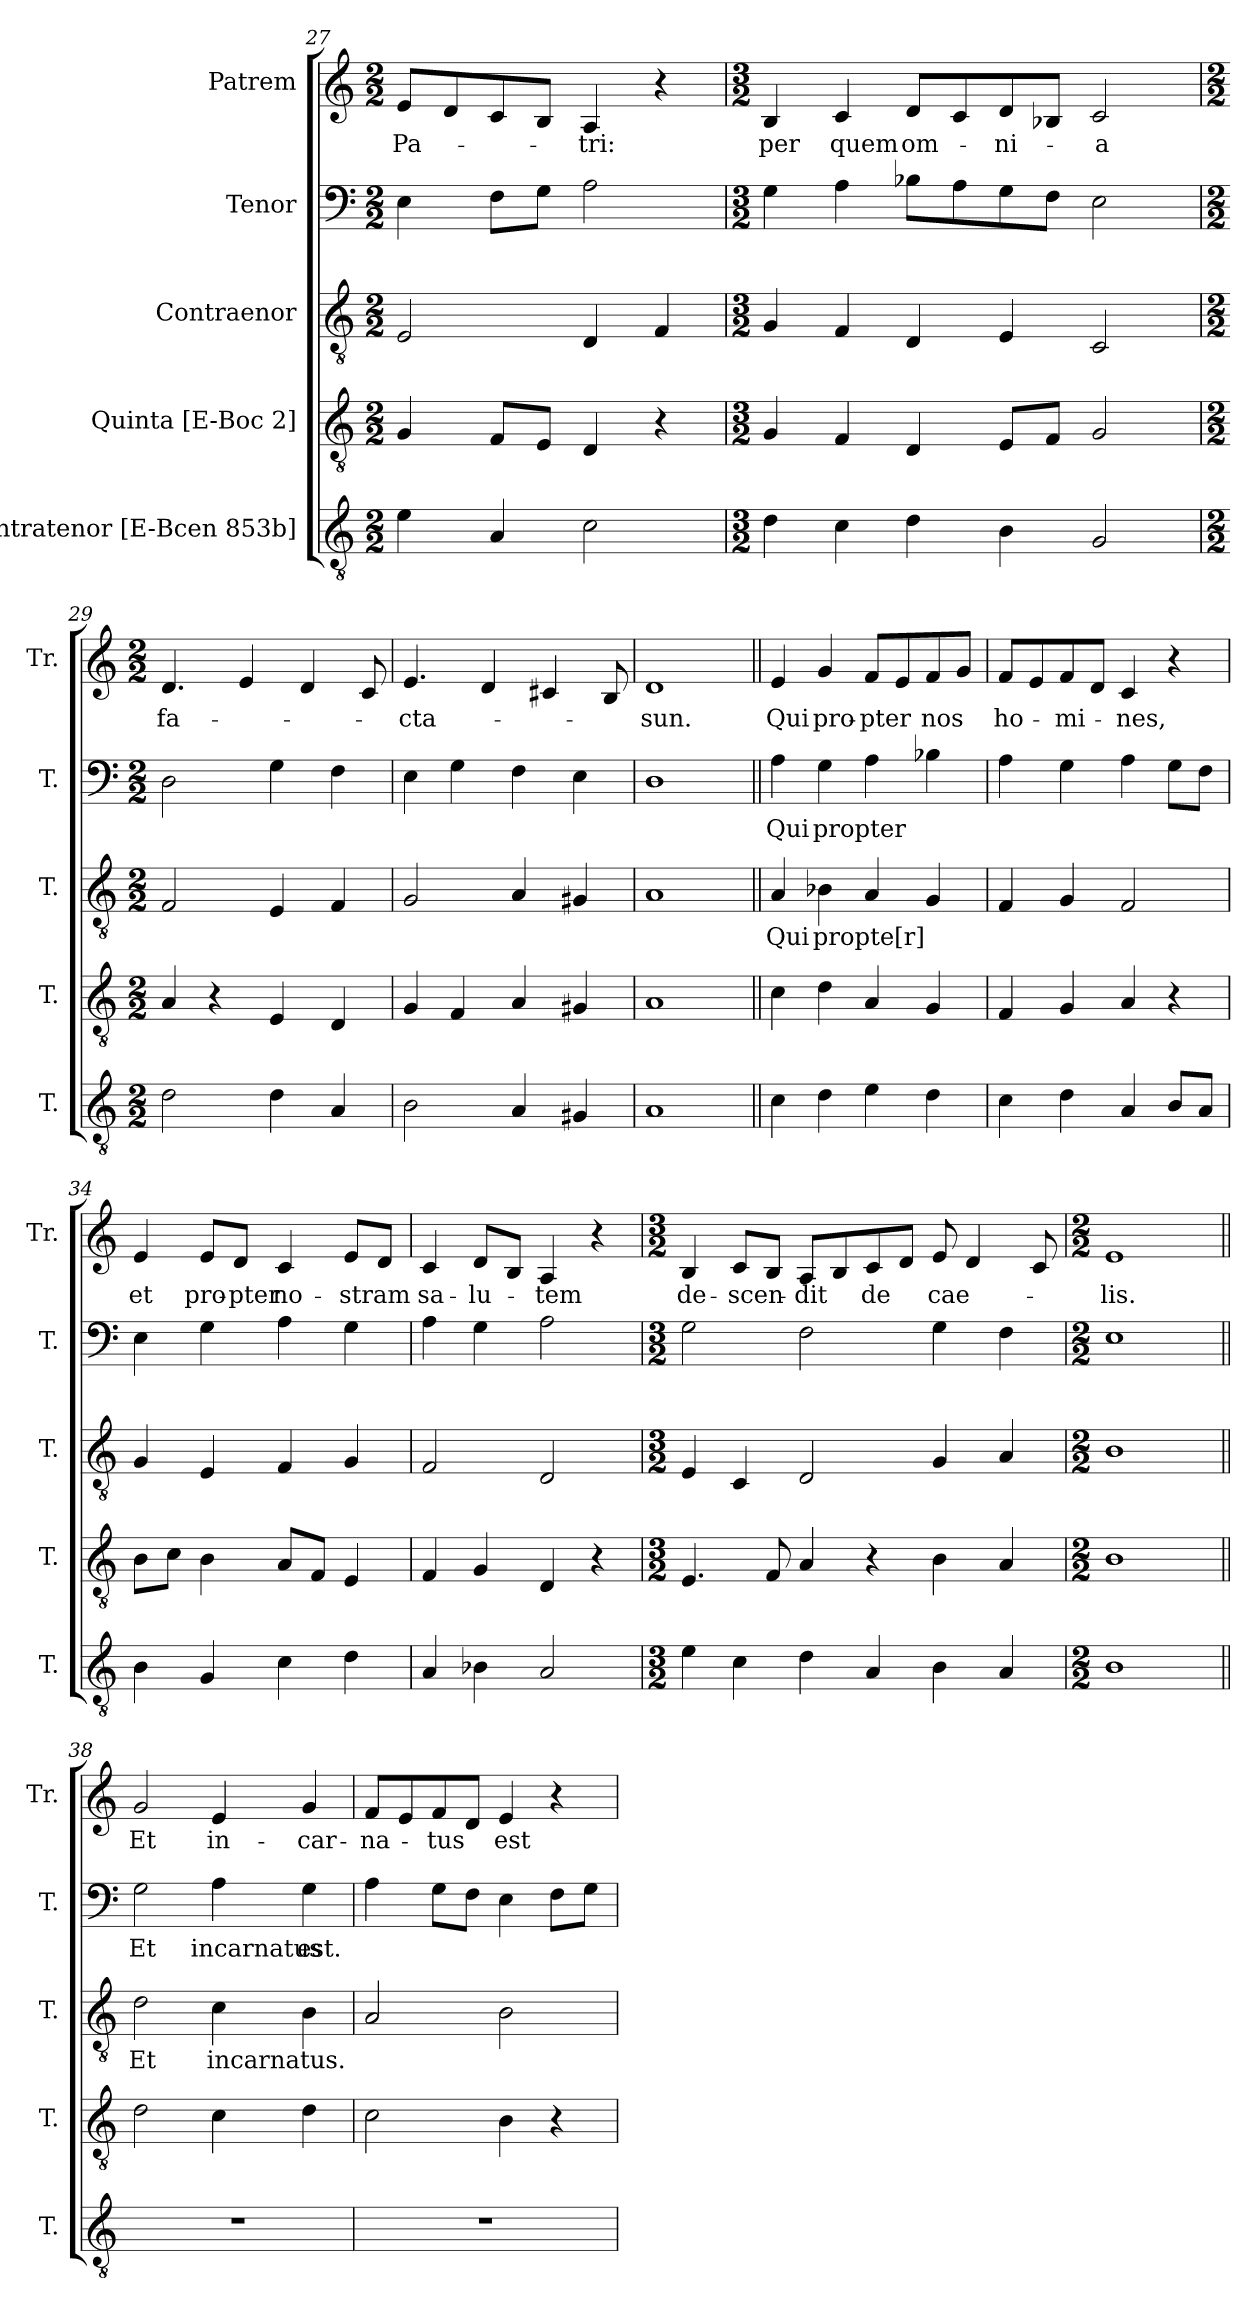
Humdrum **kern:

**kern	**kern	**kern	**text	**kern	**text	**kern	**text
*part5	*part4	*part3	*part3	*part2	*part2	*part1	*part1
*staff5	*staff4	*staff3	*staff3	*staff2	*staff2	*staff1	*staff1
*I"Contratenor [E-Bcen 853b]	*I"Quinta [E-Boc 2]	*I"Contraenor	*	*I"Tenor	*	*I"Patrem	*
*I'T.	*I'T.	*I'T.	*	*I'T.	*	*I'Tr.	*
*clefGv2	*clefGv2	*clefGv2	*	*clefF4	*	*clefG2	*
*ITrd7c12	*ITrd7c12	*ITrd7c12	*	*ITrd7c12	*	*	*
*k[]	*k[]	*k[]	*	*k[]	*	*k[]	*
*C:	*C:	*C:	*	*C:	*	*C:	*
*M2/2	*M2/2	*M2/2	*	*M2/2	*	*M2/2	*
=27	=27	=27	=27	=27	=27	=27	=27
!	!	!	!	!	!	!	!LO:LY:b:color=#000000
4Ei\	4GGi/	2EEi/	.	4EEi\	.	8ei/L	Pa-
.	.	.	.	.	.	8di/	.
4AAi/	8FFi/L	.	.	8FFi\L	.	8ci/	.
.	8EEi/J	.	.	8GGi\J	.	8Bi/J	.
!	!	!	!	!	!	!	!LO:LY:b:color=#000000
2Ci\	4DDi/	4DDi/	.	2AAi\	.	4Ai/	-tri:
.	4r	4FFi/	.	.	.	4r	.
=28	=28	=28	=28	=28	=28	=28	=28
*M3/2	*M3/2	*M3/2	*	*M3/2	*	*M3/2	*
!	!	!	!	!	!	!	!LO:LY:b:color=#000000
4Di\	4GGi/	4GGi/	.	4GGi\	.	4Bi/	per
!	!	!	!	!	!	!	!LO:LY:b:color=#000000
4Ci\	4FFi/	4FFi/	.	4AAi\	.	4ci/	quem
!	!	!	!	!	!	!	!LO:LY:b:color=#000000
4Di\	4DDi/	4DDi/	.	8BB-Xi\L	.	8di/L	om-
.	.	.	.	8AAi\	.	8ci/	.
!	!	!	!	!	!	!	!LO:LY:b:color=#000000
4BBi\	8EEi/L	4EEi/	.	8GGi\	.	8di/	-ni-
.	8FFi/J	.	.	8FFi\J	.	8B-Xi/J	.
!	!	!	!	!	!	!	!LO:LY:b:color=#000000
2GGi/	2GGi/	2CCi/	.	2EEi\	.	2ci/	-a
=29	=29	=29	=29	=29	=29	=29	=29
*M2/2	*M2/2	*M2/2	*	*M2/2	*	*M2/2	*
!	!	!	!	!	!	!	!LO:LY:b:color=#000000
2Di\	4AAi/	2FFi/	.	2DDi\	.	4.di/	fa-
.	4r	.	.	.	.	.	.
.	.	.	.	.	.	4ei/	.
4Di\	4EEi/	4EEi/	.	4GGi\	.	.	.
.	.	.	.	.	.	4di/	.
4AAi/	4DDi/	4FFi/	.	4FFi\	.	.	.
.	.	.	.	.	.	8ci/L	.
!!LO:LB:g=z
=30	=30	=30	=30	=30	=30	=30	=30
!	!	!	!	!	!	!	!LO:LY:b:color=#000000
2BBi\	4GGi/	2GGi/	.	4EEi\	.	4.ei/	-cta-
.	4FFi/	.	.	4GGi\	.	.	.
.	.	.	.	.	.	4di/	.
4AAi/	4AAi/	4AAi/	.	4FFi\	.	.	.
.	.	.	.	.	.	4c#Xi/	.
4GG#Xi/	4GG#Xi/	4GG#Xi/	.	4EEi\	.	.	.
.	.	.	.	.	.	8Bi/L	.
=31	=31	=31	=31	=31	=31	=31	=31
!	!	!	!	!	!	!	!LO:LY:b:color=#000000
1AAi/	1AAi/	1AAi/	.	1DDi\	.	1di/	-sun.
=32||	=32||	=32||	=32||	=32||	=32||	=32||	=32||
!	!	!	!LO:LY:b:color=#000000	!	!LO:LY:b:color=#000000	!	!LO:LY:b:color=#000000
4Ci\	4Ci\	4AAi/	Qui	4AAi\	Qui	4ei/	Qui
!	!	!	!LO:LY:b:color=#000000	!	!LO:LY:b:color=#000000	!	!LO:LY:b:color=#000000
4Di\	4Di\	4BB-Xi\	propte[r]	4GGi\	propter	4gi/	pro-
!	!	!	!	!	!	!	!LO:LY:b:color=#000000
4Ei\	4AAi/	4AAi/	.	4AAi\	.	8fi/L	-pter
.	.	.	.	.	.	8ei/	.
!	!	!	!	!	!	!	!LO:LY:b:color=#000000
4Di\	4GGi/	4GGi/	.	4BB-Xi\	.	8fi/	nos
.	.	.	.	.	.	8gi/J	.
=33	=33	=33	=33	=33	=33	=33	=33
!	!	!	!	!	!	!	!LO:LY:b:color=#000000
4Ci\	4FFi/	4FFi/	.	4AAi\	.	8fi/L	ho-
.	.	.	.	.	.	8ei/	.
!	!	!	!	!	!	!	!LO:LY:b:color=#000000
4Di\	4GGi/	4GGi/	.	4GGi\	.	8fi/	-mi-
.	.	.	.	.	.	8di/J	.
!	!	!	!	!	!	!	!LO:LY:b:color=#000000
4AAi/	4AAi/	2FFi/	.	4AAi\	.	4ci/	-nes,
8BBi/L	4r	.	.	8GGi\L	.	4r	.
8AAi/J	.	.	.	8FFi\J	.	.	.
=34	=34	=34	=34	=34	=34	=34	=34
!	!	!	!	!	!	!	!LO:LY:b:color=#000000
4BBi\	8BBi\L	4GGi/	.	4EEi\	.	4ei/	et
.	8Ci\J	.	.	.	.	.	.
!	!	!	!	!	!	!	!LO:LY:b:color=#000000
4GGi/	4BBi\	4EEi/	.	4GGi\	.	8ei/L	pro-
!	!	!	!	!	!	!	!LO:LY:b:color=#000000
.	.	.	.	.	.	8di/J	-pter
!	!	!	!	!	!	!	!LO:LY:b:color=#000000
4Ci\	8AAi/L	4FFi/	.	4AAi\	.	4ci/	no-
.	8FFi/J	.	.	.	.	.	.
!	!	!	!	!	!	!	!LO:LY:b:color=#000000
4Di\	4EEi/	4GGi/	.	4GGi\	.	8ei/L	-stram
.	.	.	.	.	.	8di/J	.
!!LO:PB:g=z
=35	=35	=35	=35	=35	=35	=35	=35
!	!	!	!	!	!	!	!LO:LY:b:color=#000000
4AAi/	4FFi/	2FFi/	.	4AAi\	.	4ci/	sa-
!	!	!	!	!	!	!	!LO:LY:b:color=#000000
4BB-Xi\	4GGi/	.	.	4GGi\	.	8di/L	-lu-
.	.	.	.	.	.	8Bi/J	.
!	!	!	!	!	!	!	!LO:LY:b:color=#000000
2AAi/	4DDi/	2DDi/	.	2AAi\	.	4Ai/	-tem
.	4r	.	.	.	.	4r	.
=36	=36	=36	=36	=36	=36	=36	=36
*M3/2	*M3/2	*M3/2	*	*M3/2	*	*M3/2	*
!	!	!	!	!	!	!	!LO:LY:b:color=#000000
4Ei\	4.EEi/	4EEi/	.	2GGi\	.	4Bi/	de-
!	!	!	!	!	!	!	!LO:LY:b:color=#000000
4Ci\	.	4CCi/	.	.	.	8ci/L	-scen-
.	8FFi/L	.	.	.	.	8Bi/J	.
!	!	!	!	!	!	!	!LO:LY:b:color=#000000
4Di\	4AAi/	2DDi/	.	2FFi\	.	8Ai/L	-dit
.	.	.	.	.	.	8Bi/	.
!	!	!	!	!	!	!	!LO:LY:b:color=#000000
4AAi/	4r	.	.	.	.	8ci/	de
.	.	.	.	.	.	8di/J	.
!	!	!	!	!	!	!	!LO:LY:b:color=#000000
4BBi\	4BBi\	4GGi/	.	4GGi\	.	8ei/L	cae-
.	.	.	.	.	.	4di/	.
4AAi/	4AAi/	4AAi/	.	4FFi\	.	.	.
.	.	.	.	.	.	8ci/L	.
=37	=37	=37	=37	=37	=37	=37	=37
*M2/2	*M2/2	*M2/2	*	*M2/2	*	*M2/2	*
!	!	!	!	!	!	!	!LO:LY:b:color=#000000
1BBi\	1BBi\	1BBi\	.	1EEi\	.	1ei/	-lis.
=38||	=38||	=38||	=38||	=38||	=38||	=38||	=38||
!	!	!	!LO:LY:b:color=#000000	!	!LO:LY:b:color=#000000	!	!LO:LY:b:color=#000000
1r	2Di\	2Di\	Et	2GGi\	Et	2gi/	Et
!	!	!	!LO:LY:b:color=#000000	!	!LO:LY:b:color=#000000	!	!LO:LY:b:color=#000000
.	4Ci\	4Ci\	incarnatus.	4AAi\	incarnatus	4ei/	in-
!	!	!	!	!	!LO:LY:b:color=#000000	!	!LO:LY:b:color=#000000
.	4Di\	4BBi\	.	4GGi\	est.	4gi/	-car-
=39	=39	=39	=39	=39	=39	=39	=39
!	!	!	!	!	!	!	!LO:LY:b:color=#000000
1r	2Ci\	2AAi/	.	4AAi\	.	8fi/L	-na-
.	.	.	.	.	.	8ei/	.
!	!	!	!	!	!	!	!LO:LY:b:color=#000000
.	.	.	.	8GGi\L	.	8fi/	-tus
.	.	.	.	8FFi\J	.	8di/J	.
!	!	!	!	!	!	!	!LO:LY:b:color=#000000
.	4BBi\	2BBi\	.	4EEi\	.	4ei/	est
.	4r	.	.	8FFi\L	.	4r	.
.	.	.	.	8GGi\J	.	.	.
=	=	=	=	=	=	=	=
*-	*-	*-	*-	*-	*-	*-	*-
